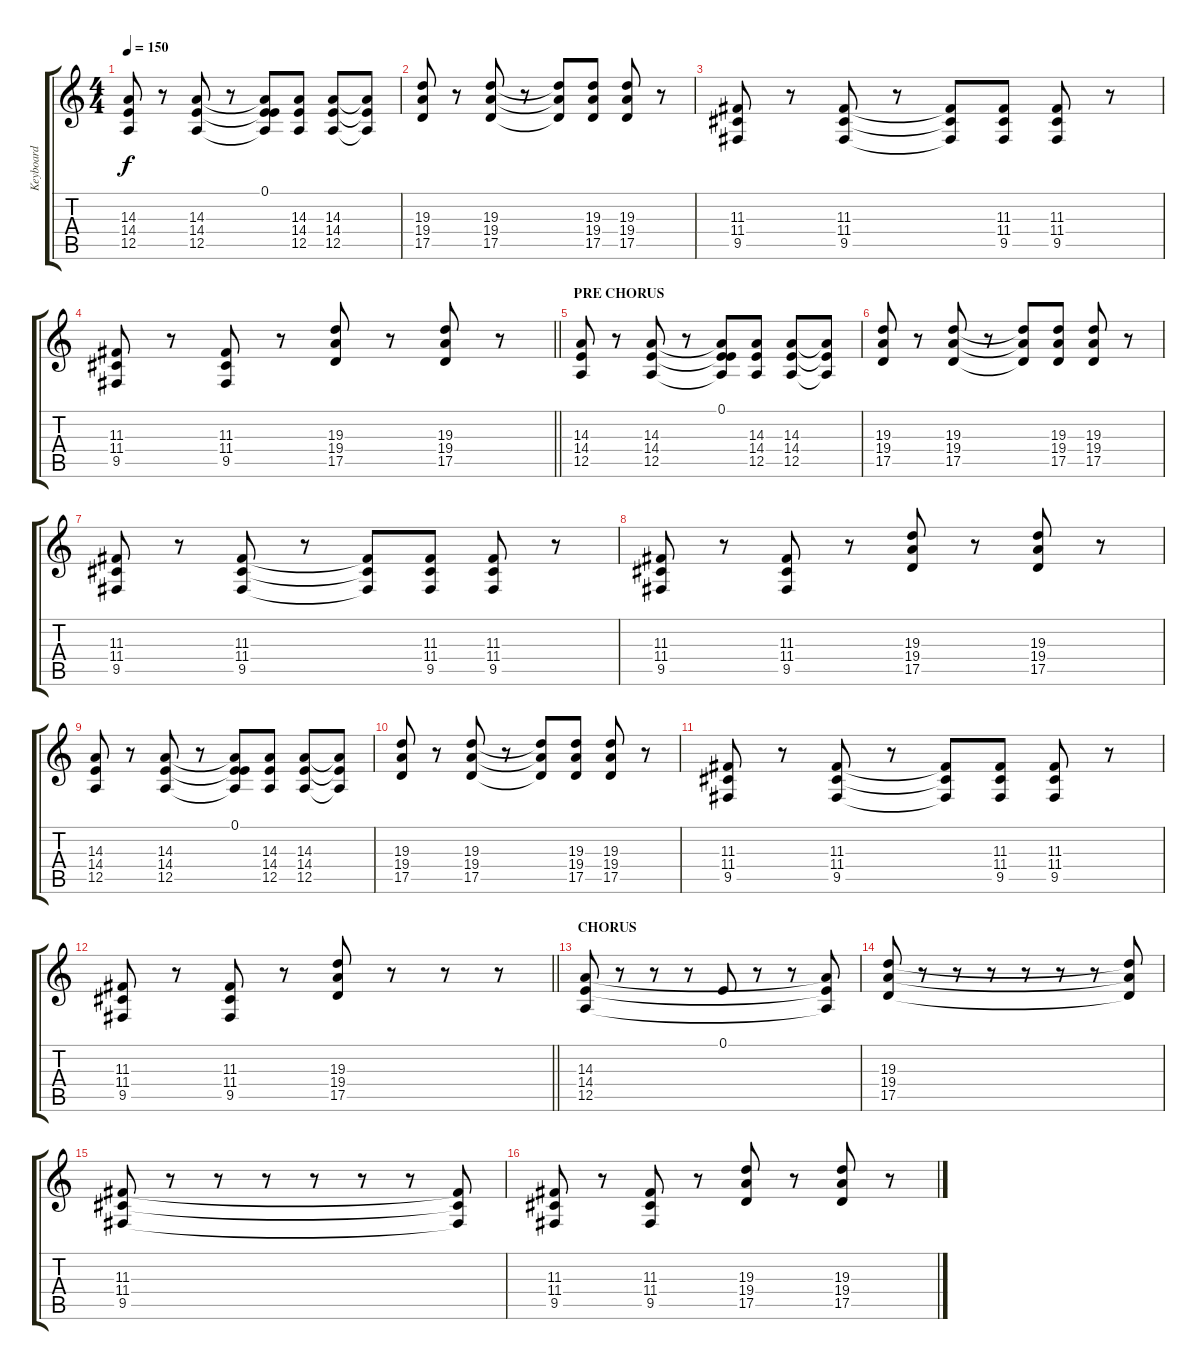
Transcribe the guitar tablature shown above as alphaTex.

\track ("Keyboard" "Keyboard") {instrument lead5charang}
\staff {score tabs}
\tuning (E4 B3 G3 D3 A2 E2) {hide}
\ts (4 4)
\tempo 150
\clef g2
\ks c
(14.3 14.4 12.5).8{dy f} r.8 (14.3 14.4 12.5).8 r.8 (0.1 14.3{t} 14.4{t} 12.5{t}).8 (14.3 14.4 12.5).8 (14.3 14.4 12.5).8 (14.3{t} 14.4{t} 12.5{t}).8 |
(19.3 19.4 17.5).8 r.8 (19.3 19.4 17.5).8 r.8 (19.3{t} 19.4{t} 17.5{t}).8 (19.3 19.4 17.5).8 (19.3 19.4 17.5).8 r.8 |
(11.3 11.4 9.5).8 r.8 (11.3 11.4 9.5).8 r.8 (11.3{t} 11.4{t} 9.5{t}).8 (11.3 11.4 9.5).8 (11.3 11.4 9.5).8 r.8 |
\barLineRight lightlight
(11.3 11.4 9.5).8 r.8 (11.3 11.4 9.5).8 r.8 (19.3 19.4 17.5).8 r.8 (19.3 19.4 17.5).8 r.8 |
\section ("" "PRE CHORUS")
(14.3 14.4 12.5).8 r.8 (14.3 14.4 12.5).8 r.8 (0.1 14.3{t} 14.4{t} 12.5{t}).8 (14.3 14.4 12.5).8 (14.3 14.4 12.5).8 (14.3{t} 14.4{t} 12.5{t}).8 |
(19.3 19.4 17.5).8 r.8 (19.3 19.4 17.5).8 r.8 (19.3{t} 19.4{t} 17.5{t}).8 (19.3 19.4 17.5).8 (19.3 19.4 17.5).8 r.8 |
(11.3 11.4 9.5).8 r.8 (11.3 11.4 9.5).8 r.8 (11.3{t} 11.4{t} 9.5{t}).8 (11.3 11.4 9.5).8 (11.3 11.4 9.5).8 r.8 |
(11.3 11.4 9.5).8 r.8 (11.3 11.4 9.5).8 r.8 (19.3 19.4 17.5).8 r.8 (19.3 19.4 17.5).8 r.8 |
(14.3 14.4 12.5).8 r.8 (14.3 14.4 12.5).8 r.8 (0.1 14.3{t} 14.4{t} 12.5{t}).8 (14.3 14.4 12.5).8 (14.3 14.4 12.5).8 (14.3{t} 14.4{t} 12.5{t}).8 |
(19.3 19.4 17.5).8 r.8 (19.3 19.4 17.5).8 r.8 (19.3{t} 19.4{t} 17.5{t}).8 (19.3 19.4 17.5).8 (19.3 19.4 17.5).8 r.8 |
(11.3 11.4 9.5).8 r.8 (11.3 11.4 9.5).8 r.8 (11.3{t} 11.4{t} 9.5{t}).8 (11.3 11.4 9.5).8 (11.3 11.4 9.5).8 r.8 |
\barLineRight lightlight
(11.3 11.4 9.5).8 r.8 (11.3 11.4 9.5).8 r.8 (19.3 19.4 17.5).8 r.8 r.8 r.8 |
\section ("" "CHORUS")
(14.3 14.4 12.5).8 r.8 r.8 r.8 0.1.8 r.8 r.8 (14.3{t} 14.4{t} 12.5{t}).8 |
(19.3 19.4 17.5).8 r.8 r.8 r.8 r.8 r.8 r.8 (19.3{t} 19.4{t} 17.5{t}).8 |
(11.3 11.4 9.5).8 r.8 r.8 r.8 r.8 r.8 r.8 (11.3{t} 11.4{t} 9.5{t}).8 |
(11.3 11.4 9.5).8 r.8 (11.3 11.4 9.5).8 r.8 (19.3 19.4 17.5).8 r.8 (19.3 19.4 17.5).8 r.8
